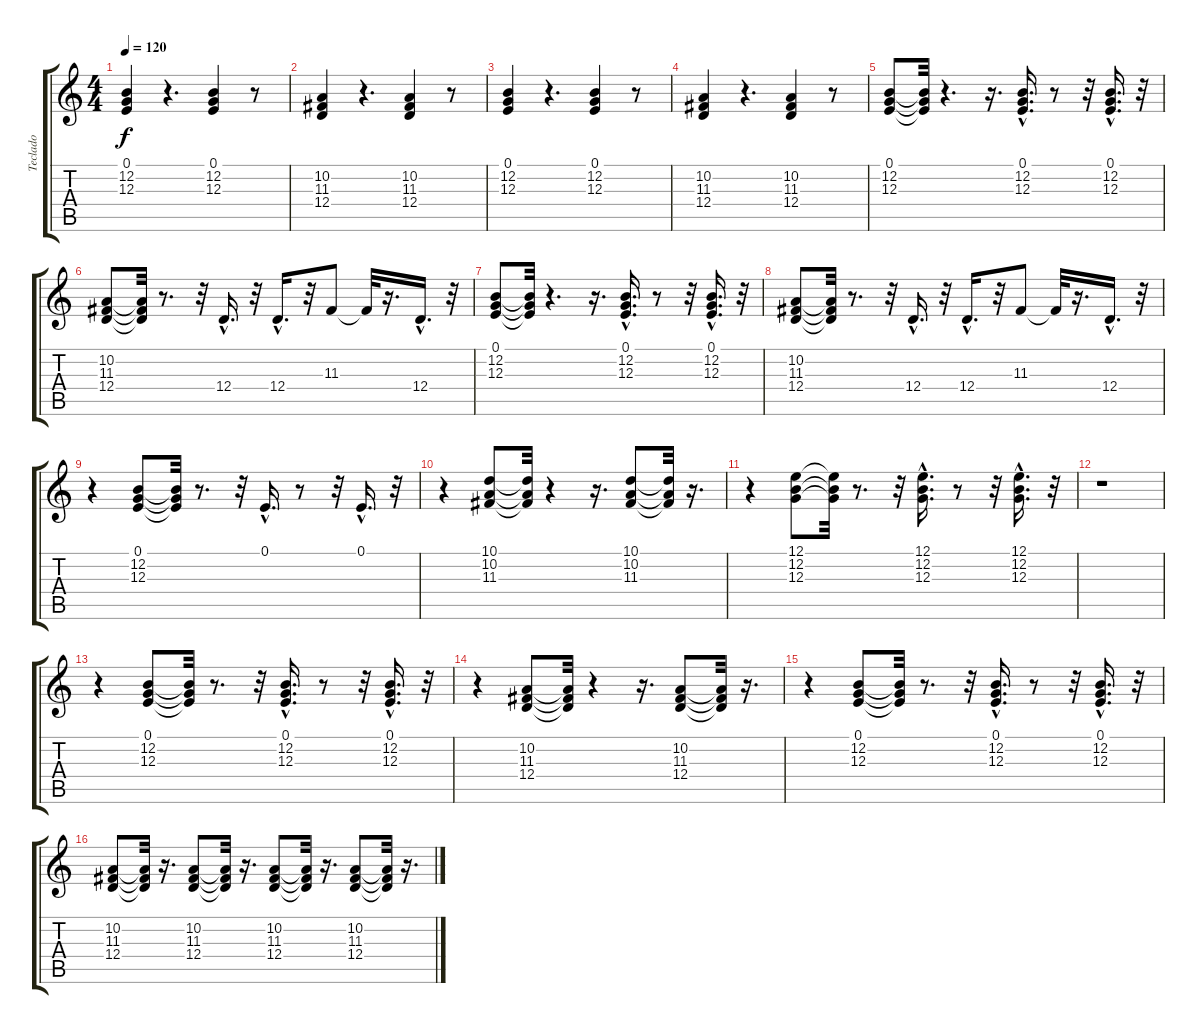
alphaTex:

\track ("Teclado" "Teclado") {instrument electricgrandpiano}
\staff {score tabs}
\tuning (E4 B3 G3 D3 A2 E2) {hide}
\ts (4 4)
\tempo 120
\clef g2
\ks c
(0.1 12.2 12.3).4{dy f} r.4{d} (0.1 12.2 12.3).4 r.8 |
(10.2 11.3 12.4).4 r.4{d} (10.2 11.3 12.4).4 r.8 |
(0.1 12.2 12.3).4 r.4{d} (0.1 12.2 12.3).4 r.8 |
(10.2 11.3 12.4).4 r.4{d} (10.2 11.3 12.4).4 r.8 |
(0.1 12.2 12.3).8 (0.1{t} 12.2{t} 12.3{t}).32 r.4{d} r.16{d} (0.1{hac} 12.2{hac} 12.3{hac}).16{d} r.8 r.32 (0.1{hac} 12.2{hac} 12.3{hac}).16{d} r.32 |
(10.2 11.3 12.4).8 (10.2{t} 11.3{t} 12.4{t}).32 r.8{d} r.32 12.4{hac}.16{d} r.32 12.4{hac}.16{d} r.32 11.3.8 11.3{t}.32 r.16{d} 12.4{hac}.16{d} r.32 |
(0.1 12.2 12.3).8 (0.1{t} 12.2{t} 12.3{t}).32 r.4{d} r.16{d} (0.1{hac} 12.2{hac} 12.3{hac}).16{d} r.8 r.32 (0.1{hac} 12.2{hac} 12.3{hac}).16{d} r.32 |
(10.2 11.3 12.4).8 (10.2{t} 11.3{t} 12.4{t}).32 r.8{d} r.32 12.4{hac}.16{d} r.32 12.4{hac}.16{d} r.32 11.3.8 11.3{t}.32 r.16{d} 12.4{hac}.16{d} r.32 |
r.4 (0.1 12.2 12.3).8 (0.1{t} 12.2{t} 12.3{t}).32 r.8{d} r.32 0.1{hac}.16{d} r.8 r.32 0.1{hac}.16{d} r.32 |
r.4 (10.1 10.2 11.3).8 (10.1{t} 10.2{t} 11.3{t}).32 r.4 r.16{d} (10.1 10.2 11.3).8 (10.1{t} 10.2{t} 11.3{t}).32 r.16{d} |
r.4 (12.1 12.2 12.3).8 (12.1{t} 12.2{t} 12.3{t}).32 r.8{d} r.32 (12.1{hac} 12.2{hac} 12.3{hac}).16{d} r.8 r.32 (12.1{hac} 12.2{hac} 12.3{hac}).16{d} r.32 |
r.1 |
r.4 (0.1 12.2 12.3).8 (0.1{t} 12.2{t} 12.3{t}).32 r.8{d} r.32 (0.1{hac} 12.2{hac} 12.3{hac}).16{d} r.8 r.32 (0.1{hac} 12.2{hac} 12.3{hac}).16{d} r.32 |
r.4 (10.2 11.3 12.4).8 (10.2{t} 11.3{t} 12.4{t}).32 r.4 r.16{d} (10.2 11.3 12.4).8 (10.2{t} 11.3{t} 12.4{t}).32 r.16{d} |
r.4 (0.1 12.2 12.3).8 (0.1{t} 12.2{t} 12.3{t}).32 r.8{d} r.32 (0.1{hac} 12.2{hac} 12.3{hac}).16{d} r.8 r.32 (0.1{hac} 12.2{hac} 12.3{hac}).16{d} r.32 |
(10.2 11.3 12.4).8 (10.2{t} 11.3{t} 12.4{t}).32 r.16{d} (10.2 11.3 12.4).8 (10.2{t} 11.3{t} 12.4{t}).32 r.16{d} (10.2 11.3 12.4).8 (10.2{t} 11.3{t} 12.4{t}).32 r.16{d} (10.2 11.3 12.4).8 (10.2{t} 11.3{t} 12.4{t}).32 r.16{d}
